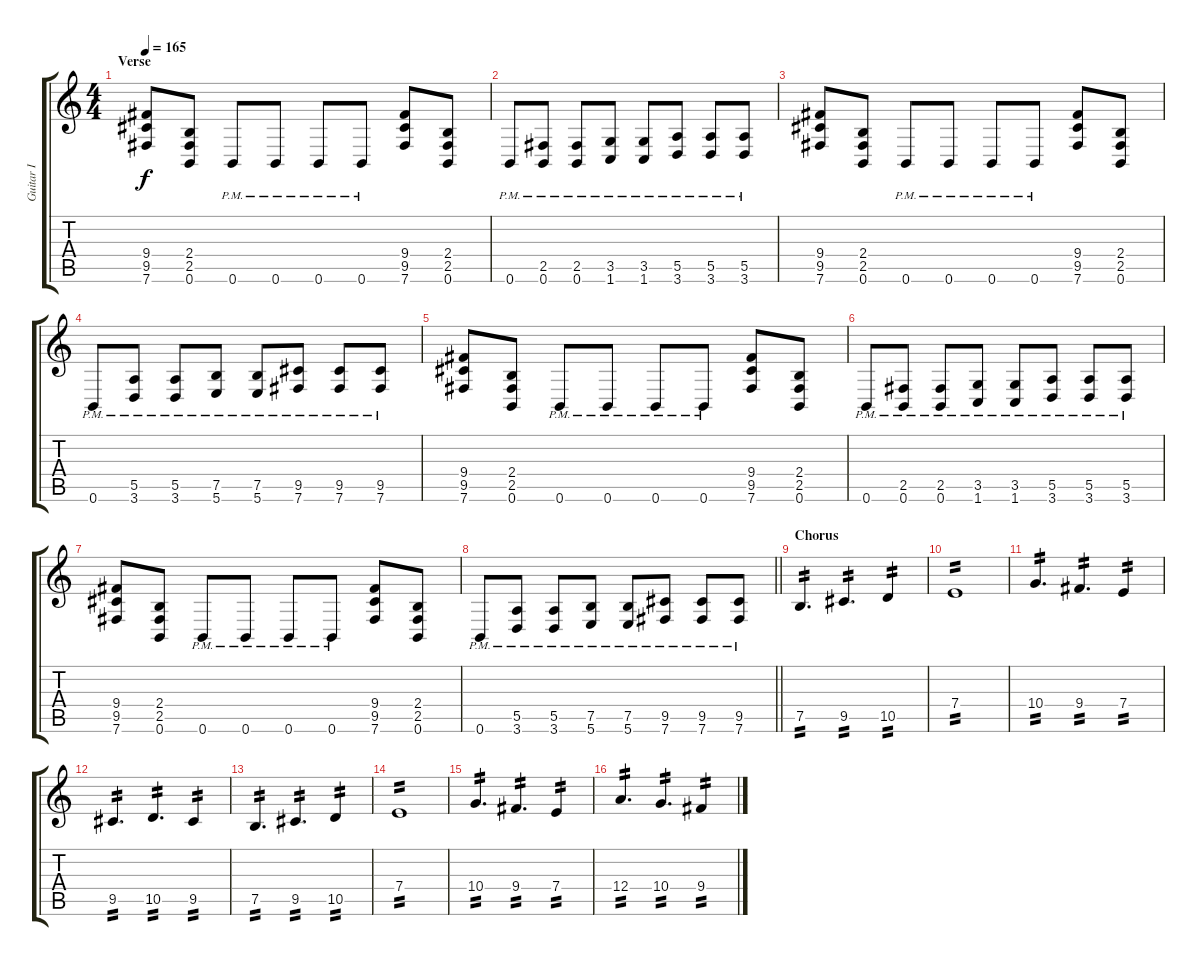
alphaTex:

\track ("Guitar I" "Guitar I") {instrument distortionguitar}
\staff {score tabs}
\tuning (B3 Gb3 D3 A2 E2 B1) {hide}
\ts (4 4)
\section ("" "Verse")
\tempo 165
\clef g2
\ks c
(9.4 9.5 7.6).8{dy f} (2.4 2.5 0.6).8 0.6{pm}.8 0.6{pm}.8 0.6{pm}.8 0.6{pm}.8 (9.4 9.5 7.6).8 (2.4 2.5 0.6).8 |
0.6{pm}.8 (2.5{pm} 0.6{pm}).8 (2.5{pm} 0.6{pm}).8 (3.5{pm} 1.6{pm}).8 (3.5{pm} 1.6{pm}).8 (5.5{pm} 3.6{pm}).8 (5.5{pm} 3.6{pm}).8 (5.5{pm} 3.6{pm}).8 |
(9.4 9.5 7.6).8 (2.4 2.5 0.6).8 0.6{pm}.8 0.6{pm}.8 0.6{pm}.8 0.6{pm}.8 (9.4 9.5 7.6).8 (2.4 2.5 0.6).8 |
0.6{pm}.8 (5.5{pm} 3.6{pm}).8 (5.5{pm} 3.6{pm}).8 (7.5{pm} 5.6{pm}).8 (7.5{pm} 5.6{pm}).8 (9.5{pm} 7.6{pm}).8 (9.5{pm} 7.6{pm}).8 (9.5{pm} 7.6{pm}).8 |
(9.4 9.5 7.6).8 (2.4 2.5 0.6).8 0.6{pm}.8 0.6{pm}.8 0.6{pm}.8 0.6{pm}.8 (9.4 9.5 7.6).8 (2.4 2.5 0.6).8 |
0.6{pm}.8 (2.5{pm} 0.6{pm}).8 (2.5{pm} 0.6{pm}).8 (3.5{pm} 1.6{pm}).8 (3.5{pm} 1.6{pm}).8 (5.5{pm} 3.6{pm}).8 (5.5{pm} 3.6{pm}).8 (5.5{pm} 3.6{pm}).8 |
(9.4 9.5 7.6).8 (2.4 2.5 0.6).8 0.6{pm}.8 0.6{pm}.8 0.6{pm}.8 0.6{pm}.8 (9.4 9.5 7.6).8 (2.4 2.5 0.6).8 |
\barLineRight lightlight
0.6{pm}.8 (5.5{pm} 3.6{pm}).8 (5.5{pm} 3.6{pm}).8 (7.5{pm} 5.6{pm}).8 (7.5{pm} 5.6{pm}).8 (9.5{pm} 7.6{pm}).8 (9.5{pm} 7.6{pm}).8 (9.5{pm} 7.6{pm}).8 |
\section ("" "Chorus")
7.5.4{d tp 2} 9.5.4{d tp 2} 10.5.4{tp 2} |
7.4.1{tp 2} |
10.4.4{d tp 2} 9.4.4{d tp 2} 7.4.4{tp 2} |
9.5.4{d tp 2} 10.5.4{d tp 2} 9.5.4{tp 2} |
7.5.4{d tp 2} 9.5.4{d tp 2} 10.5.4{tp 2} |
7.4.1{tp 2} |
10.4.4{d tp 2} 9.4.4{d tp 2} 7.4.4{tp 2} |
12.4.4{d tp 2} 10.4.4{d tp 2} 9.4.4{tp 2}
